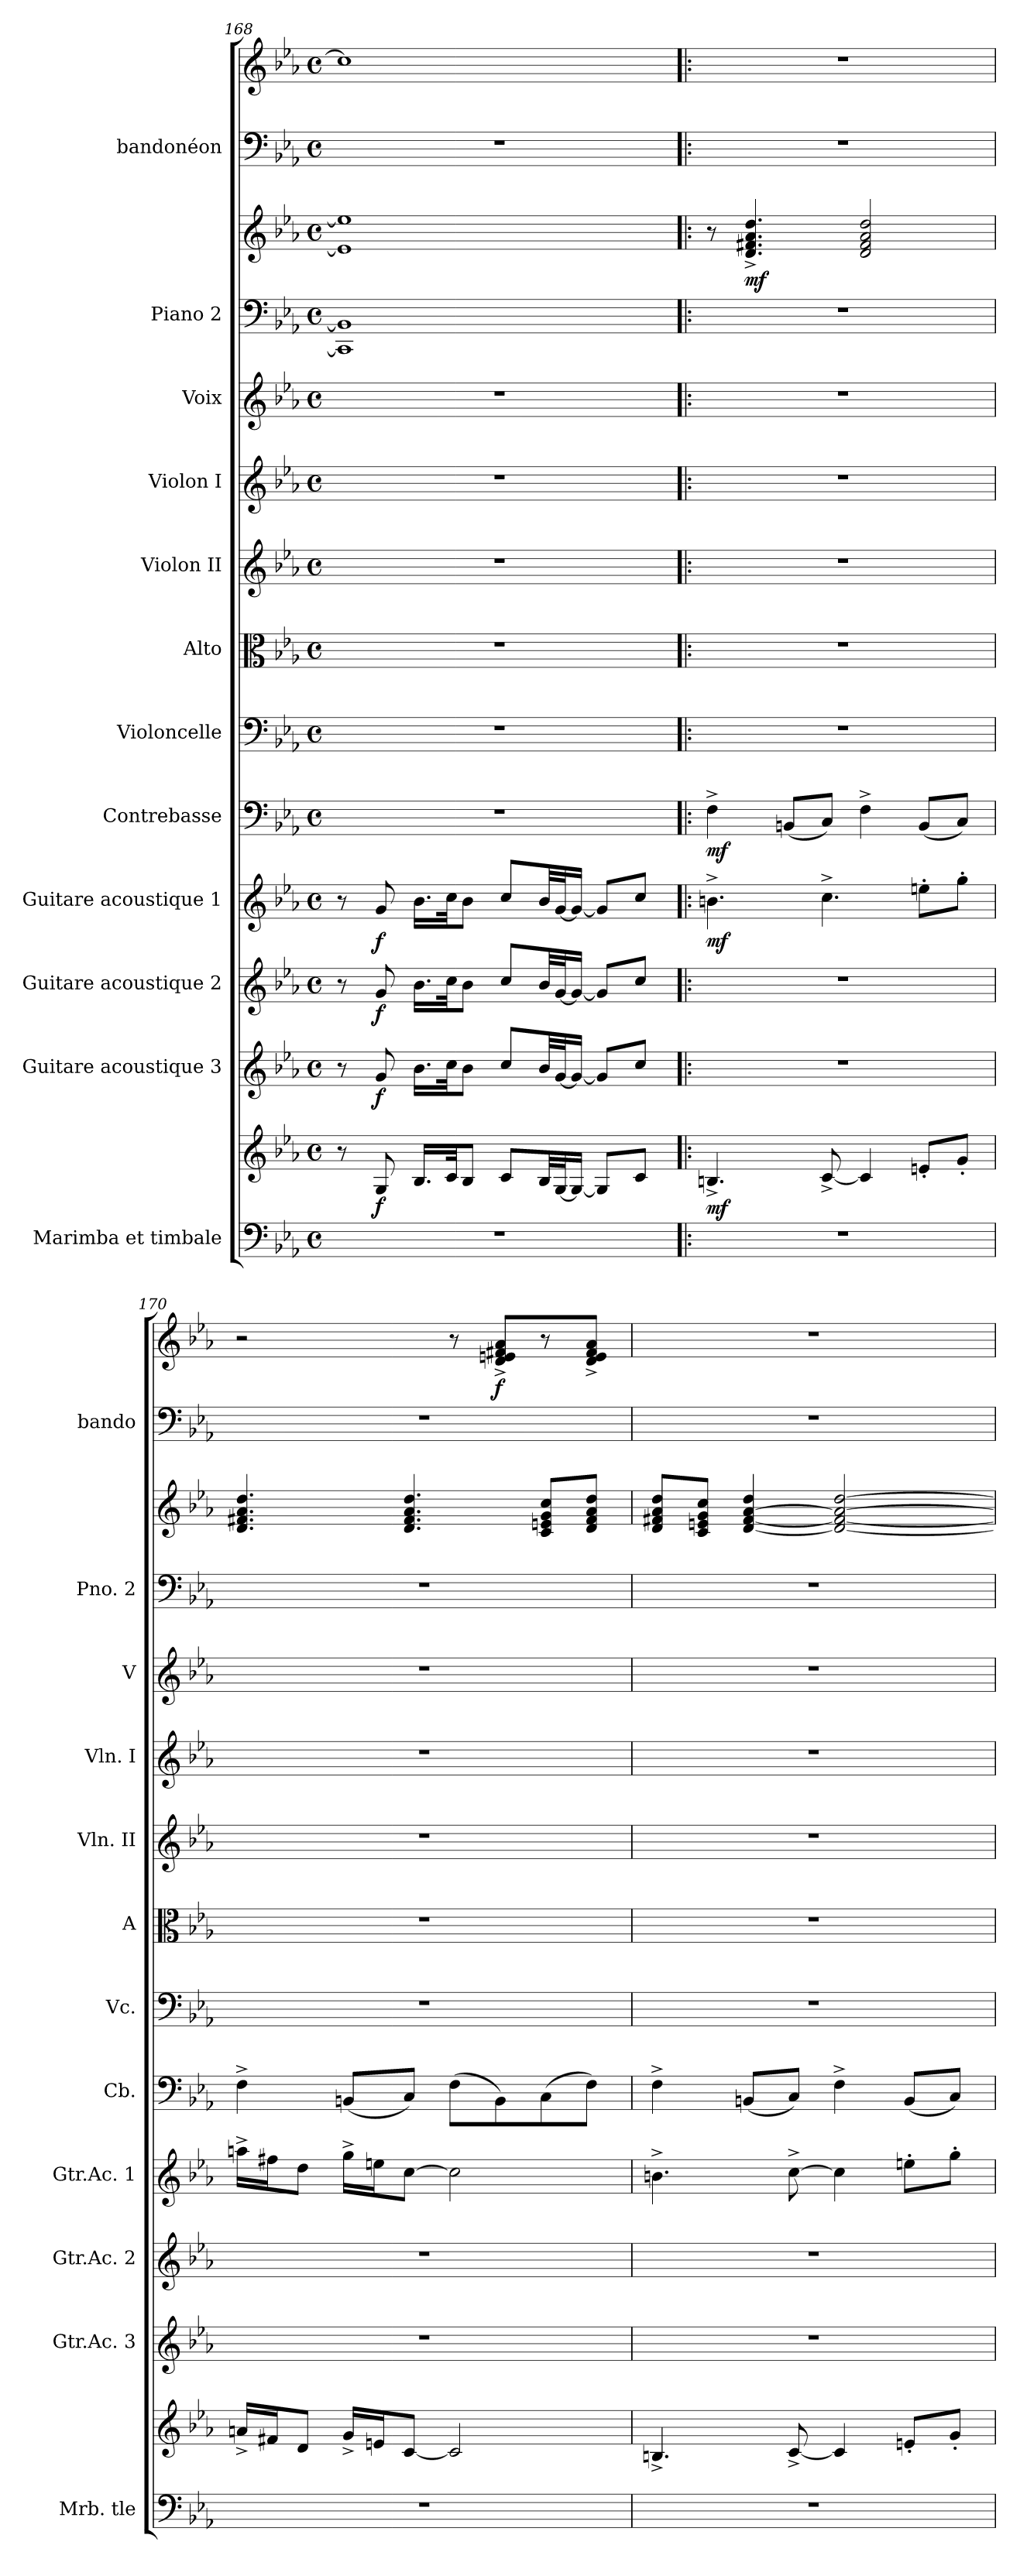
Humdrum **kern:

**kern	**kern	**dynam	**kern	**dynam	**kern	**dynam	**kern	**dynam	**kern	**dynam	**kern	**kern	**kern	**kern	**kern	**kern	**kern	**dynam	**kern	**kern	**dynam
*part12	*part12	*part12	*part11	*part11	*part10	*part10	*part9	*part9	*part8	*part8	*part7	*part6	*part5	*part4	*part3	*part2	*part2	*part2	*part1	*part1	*part1
*staff15	*staff14	*staff14/15	*staff13	*staff13	*staff12	*staff12	*staff11	*staff11	*staff10	*staff10	*staff9	*staff8	*staff7	*staff6	*staff5	*staff4	*staff3	*staff3/4	*staff2	*staff1	*staff1/2
*I"Marimba et timbale	*	*	*I"Guitare acoustique 3	*	*I"Guitare acoustique 2	*	*I"Guitare acoustique 1	*	*I"Contrebasse	*	*I"Violoncelle	*I"Alto	*I"Violon II	*I"Violon I	*I"Voix	*I"Piano 2	*	*	*I"bandonéon	*	*
*I'Mrb. tle	*	*	*I'Gtr.Ac. 3	*	*I'Gtr.Ac. 2	*	*I'Gtr.Ac. 1	*	*I'Cb.	*	*I'Vc.	*I'A	*I'Vln. II	*I'Vln. I	*I'V	*I'Pno. 2	*	*	*I'bando	*	*
*clefF4	*clefG2	*	*clefG2	*	*clefG2	*	*clefG2	*	*clefF4	*	*clefF4	*clefC3	*clefG2	*clefG2	*clefG2	*clefF4	*clefG2	*	*clefF4	*clefG2	*
*	*	*	*ITrd7c12	*	*ITrd7c12	*	*ITrd7c12	*	*ITrd7c12	*	*	*	*	*	*	*	*	*	*	*	*
*k[b-e-a-]	*k[b-e-a-]	*	*k[b-e-a-]	*	*k[b-e-a-]	*	*k[b-e-a-]	*	*k[b-e-a-]	*	*k[b-e-a-]	*k[b-e-a-]	*k[b-e-a-]	*k[b-e-a-]	*k[b-e-a-]	*k[b-e-a-]	*k[b-e-a-]	*	*k[b-e-a-]	*k[b-e-a-]	*
*c:	*c:	*	*c:	*	*c:	*	*c:	*	*c:	*	*c:	*c:	*c:	*c:	*c:	*c:	*c:	*	*c:	*c:	*
*M4/4	*M4/4	*	*M4/4	*	*M4/4	*	*M4/4	*	*M4/4	*	*M4/4	*M4/4	*M4/4	*M4/4	*M4/4	*M4/4	*M4/4	*	*M4/4	*M4/4	*
*met(c)	*met(c)	*	*met(c)	*	*met(c)	*	*met(c)	*	*met(c)	*	*met(c)	*met(c)	*met(c)	*met(c)	*met(c)	*met(c)	*met(c)	*	*met(c)	*met(c)	*
=168	=168	=168	=168	=168	=168	=168	=168	=168	=168	=168	=168	=168	=168	=168	=168	=168	=168	=168	=168	=168	=168
1r	8r	.	8r	.	8r	.	8r	.	1r	.	1r	1r	1r	1r	1r	1CC] 1BB-]	1e] 1ee]	.	1r	1cc]	.
!	!	!LO:DY:b	!	!LO:DY:b	!	!LO:DY:b	!	!LO:DY:b	!	!	!	!	!	!	!	!	!	!	!	!	!
.	8G/	f	8G/	f	8G/	f	8G/	f	.	.	.	.	.	.	.	.	.	.	.	.	.
.	16.B-/LL	.	16.B-\LL	.	16.B-\LL	.	16.B-\LL	.	.	.	.	.	.	.	.	.	.	.	.	.	.
.	32c/Jk	.	32c\Jk	.	32c\Jk	.	32c\Jk	.	.	.	.	.	.	.	.	.	.	.	.	.	.
.	8B-/J	.	8B-\J	.	8B-\J	.	8B-\J	.	.	.	.	.	.	.	.	.	.	.	.	.	.
.	8c/L	.	8c/L	.	8c/L	.	8c/L	.	.	.	.	.	.	.	.	.	.	.	.	.	.
.	32B-/LL	.	32B-/LL	.	32B-/LL	.	32B-/LL	.	.	.	.	.	.	.	.	.	.	.	.	.	.
.	[32G/J	.	[32G/J	.	[32G/J	.	[32G/J	.	.	.	.	.	.	.	.	.	.	.	.	.	.
.	16G/JJ_	.	16G/JJ_	.	16G/JJ_	.	16G/JJ_	.	.	.	.	.	.	.	.	.	.	.	.	.	.
.	8G/L]	.	8G/L]	.	8G/L]	.	8G/L]	.	.	.	.	.	.	.	.	.	.	.	.	.	.
.	8c/J	.	8c/J	.	8c/J	.	8c/J	.	.	.	.	.	.	.	.	.	.	.	.	.	.
!!LO:PB:g=z
=169!|:	=169!|:	=169!|:	=169!|:	=169!|:	=169!|:	=169!|:	=169!|:	=169!|:	=169!|:	=169!|:	=169!|:	=169!|:	=169!|:	=169!|:	=169!|:	=169!|:	=169!|:	=169!|:	=169!|:	=169!|:	=169!|:
!	!	!LO:DY:b	!	!	!	!	!	!LO:DY:b	!	!LO:DY:b	!	!	!	!	!	!	!	!	!	!	!
1r	4.Bn^</	mf	1r	.	1r	.	4.Bn^>\	mf	4FF^>\	mf	1r	1r	1r	1r	1r	1r	8r	.	1r	1r	.
!	!	!	!	!	!	!	!	!	!	!	!	!	!	!	!	!	!	!LO:DY:b	!	!	!
.	.	.	.	.	.	.	.	.	.	.	.	.	.	.	.	.	4.d/^< 4.f#X/^< 4.a-/^< 4.dd/^<	mf	.	.	.
.	.	.	.	.	.	.	.	.	(<8BBBn/L	.	.	.	.	.	.	.	.	.	.	.	.
.	[8c^</	.	.	.	.	.	4.c^>\	.	8CC/J)	.	.	.	.	.	.	.	.	.	.	.	.
.	4c/]	.	.	.	.	.	.	.	4FF^>\	.	.	.	.	.	.	.	2d/ 2f#/ 2a-/ 2dd/	.	.	.	.
.	8en'</L	.	.	.	.	.	8en'>\L	.	(<8BBB/L	.	.	.	.	.	.	.	.	.	.	.	.
.	8g'</J	.	.	.	.	.	8g'>\J	.	8CC/J)	.	.	.	.	.	.	.	.	.	.	.	.
=170	=170	=170	=170	=170	=170	=170	=170	=170	=170	=170	=170	=170	=170	=170	=170	=170	=170	=170	=170	=170	=170
1r	16an^</LL	.	1r	.	1r	.	16an^>\LL	.	4FF^>\	.	1r	1r	1r	1r	1r	1r	4.d/ 4.f#X/ 4.a-/ 4.dd/	.	1r	2r	.
.	16f#X/J	.	.	.	.	.	16f#X\J	.	.	.	.	.	.	.	.	.	.	.	.	.	.
.	8d/J	.	.	.	.	.	8d\J	.	.	.	.	.	.	.	.	.	.	.	.	.	.
.	16g^</LL	.	.	.	.	.	16g^>\LL	.	(<8BBBn/L	.	.	.	.	.	.	.	.	.	.	.	.
.	16en/J	.	.	.	.	.	16en\J	.	.	.	.	.	.	.	.	.	.	.	.	.	.
.	[8c/J	.	.	.	.	.	[8c\J	.	8CC/J)	.	.	.	.	.	.	.	4.d/ 4.f#/ 4.a-/ 4.dd/	.	.	.	.
.	2c/]	.	.	.	.	.	2c\]	.	(>8FF\L	.	.	.	.	.	.	.	.	.	.	8r	.
!	!	!	!	!	!	!	!	!	!	!	!	!	!	!	!	!	!	!	!	!	!LO:DY:b
.	.	.	.	.	.	.	.	.	8BBB\)	.	.	.	.	.	.	.	.	.	.	8d/^< 8en/^< 8f#X/^< 8a-/^<L	f
.	.	.	.	.	.	.	.	.	(>8CC\	.	.	.	.	.	.	.	8c/ 8en/ 8g/ 8cc/L	.	.	8r	.
.	.	.	.	.	.	.	.	.	8FF\J)	.	.	.	.	.	.	.	8d/ 8f#/ 8a-/ 8dd/J	.	.	8d/^< 8e/^< 8f#/^< 8a-/^<J	.
=171	=171	=171	=171	=171	=171	=171	=171	=171	=171	=171	=171	=171	=171	=171	=171	=171	=171	=171	=171	=171	=171
1r	4.Bn^</	.	1r	.	1r	.	4.Bn^>\	.	4FF^>\	.	1r	1r	1r	1r	1r	1r	8d/ 8f#X/ 8a-/ 8dd/L	.	1r	1r	.
.	.	.	.	.	.	.	.	.	.	.	.	.	.	.	.	.	8c/ 8en/ 8g/ 8cc/J	.	.	.	.
.	.	.	.	.	.	.	.	.	(<8BBBn/L	.	.	.	.	.	.	.	[4d/ [4f#/ [4a-/ 4dd/	.	.	.	.
.	[8c^</	.	.	.	.	.	[8c^>\	.	8CC/J)	.	.	.	.	.	.	.	.	.	.	.	.
.	4c/]	.	.	.	.	.	4c\]	.	4FF^>\	.	.	.	.	.	.	.	2d/_ 2f#/_ 2a-/_ [2dd/	.	.	.	.
.	8en'</L	.	.	.	.	.	8en'>\L	.	(<8BBB/L	.	.	.	.	.	.	.	.	.	.	.	.
.	8g'</J	.	.	.	.	.	8g'>\J	.	8CC/J)	.	.	.	.	.	.	.	.	.	.	.	.
=	=	=	=	=	=	=	=	=	=	=	=	=	=	=	=	=	=	=	=	=	=
*-	*-	*-	*-	*-	*-	*-	*-	*-	*-	*-	*-	*-	*-	*-	*-	*-	*-	*-	*-	*-	*-
